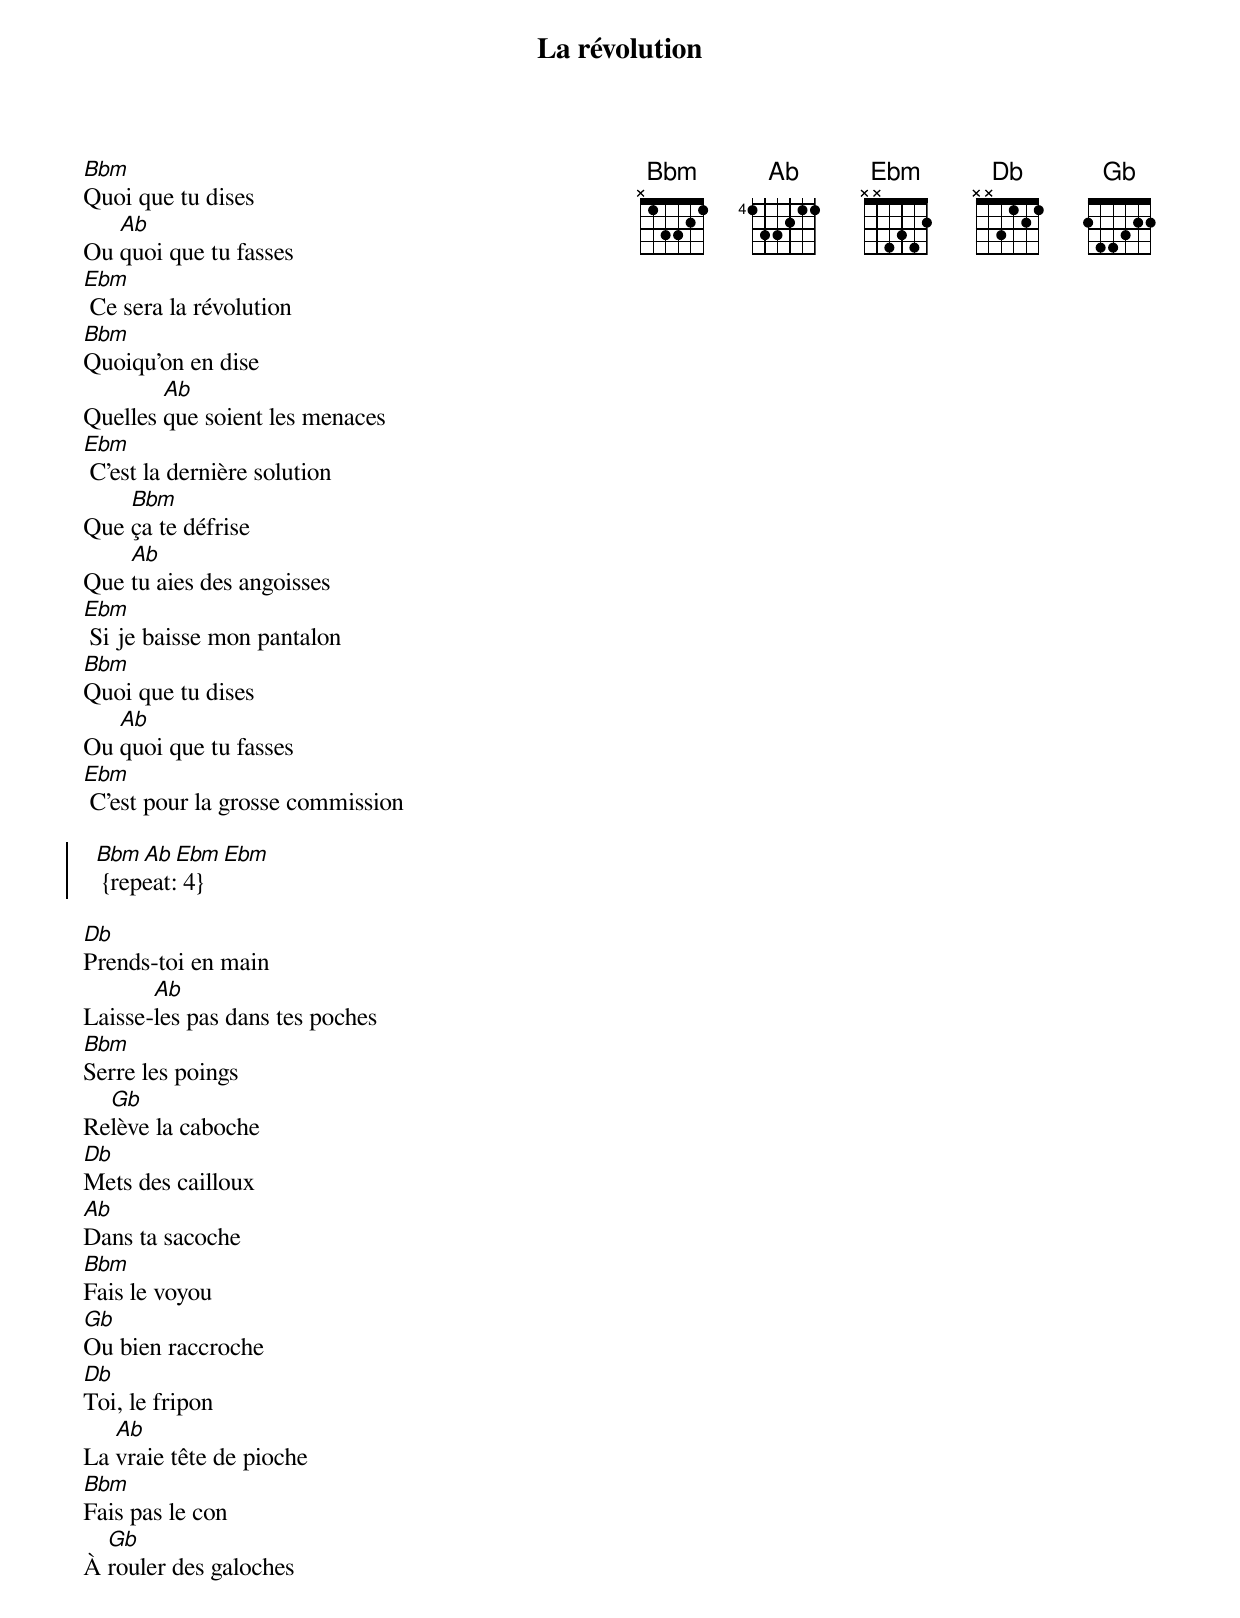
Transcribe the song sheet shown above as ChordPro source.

{title: La révolution}
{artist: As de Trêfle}
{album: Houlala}
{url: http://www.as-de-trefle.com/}
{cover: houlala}
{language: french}
{columns: 2}
{define: B&m base-fret 1 frets X 0 2 2 1 0}
{define: A& base-fret 4 frets 0 2 2 1 0 0}
{define: E&m base-fret 6 frets X 0 2 2 1 0}
{define: D& base-fret 4 frets X 0 2 2 2 0}
{define: G& base-fret 2 frets 0 2 2 1 0 0}
{define: B&m base-fret 1 frets 2 0 0 0}
{define: A& base-fret 3 frets 2 0 1 0}
{define: E&m base-fret 1 frets 2 2 1 0}
{define: D& base-fret 1 frets 0 0 0 1}
{define: G& base-fret 1 frets 2 0 1 0}

[Bbm]Quoi que tu dises
Ou [Ab]quoi que tu fasses
[Ebm] Ce sera la révolution
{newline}
[Bbm]Quoiqu'on en dise
Quelles [Ab]que soient les menaces
[Ebm] C'est la dernière solution
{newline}
Que [Bbm]ça te défrise
Que [Ab]tu aies des angoisses
[Ebm] Si je baisse mon pantalon
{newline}
[Bbm]Quoi que tu dises
Ou [Ab]quoi que tu fasses
[Ebm] C'est pour la grosse commission

{start_of_chorus}
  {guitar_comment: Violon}
  [Bbm Ab Ebm Ebm] {repeat: 4}
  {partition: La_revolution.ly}
{end_of_chorus}

[Db]Prends-toi en main
Laisse-[Ab]les pas dans tes poches
[Bbm]Serre les poings
Re[Gb]lève la caboche
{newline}
[Db]Mets des cailloux
[Ab]Dans ta sacoche
[Bbm]Fais le voyou
[Gb]Ou bien raccroche
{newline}
[Db]Toi, le fripon
La [Ab]vraie tête de pioche
[Bbm]Fais pas le con
À [Gb]rouler des galoches
